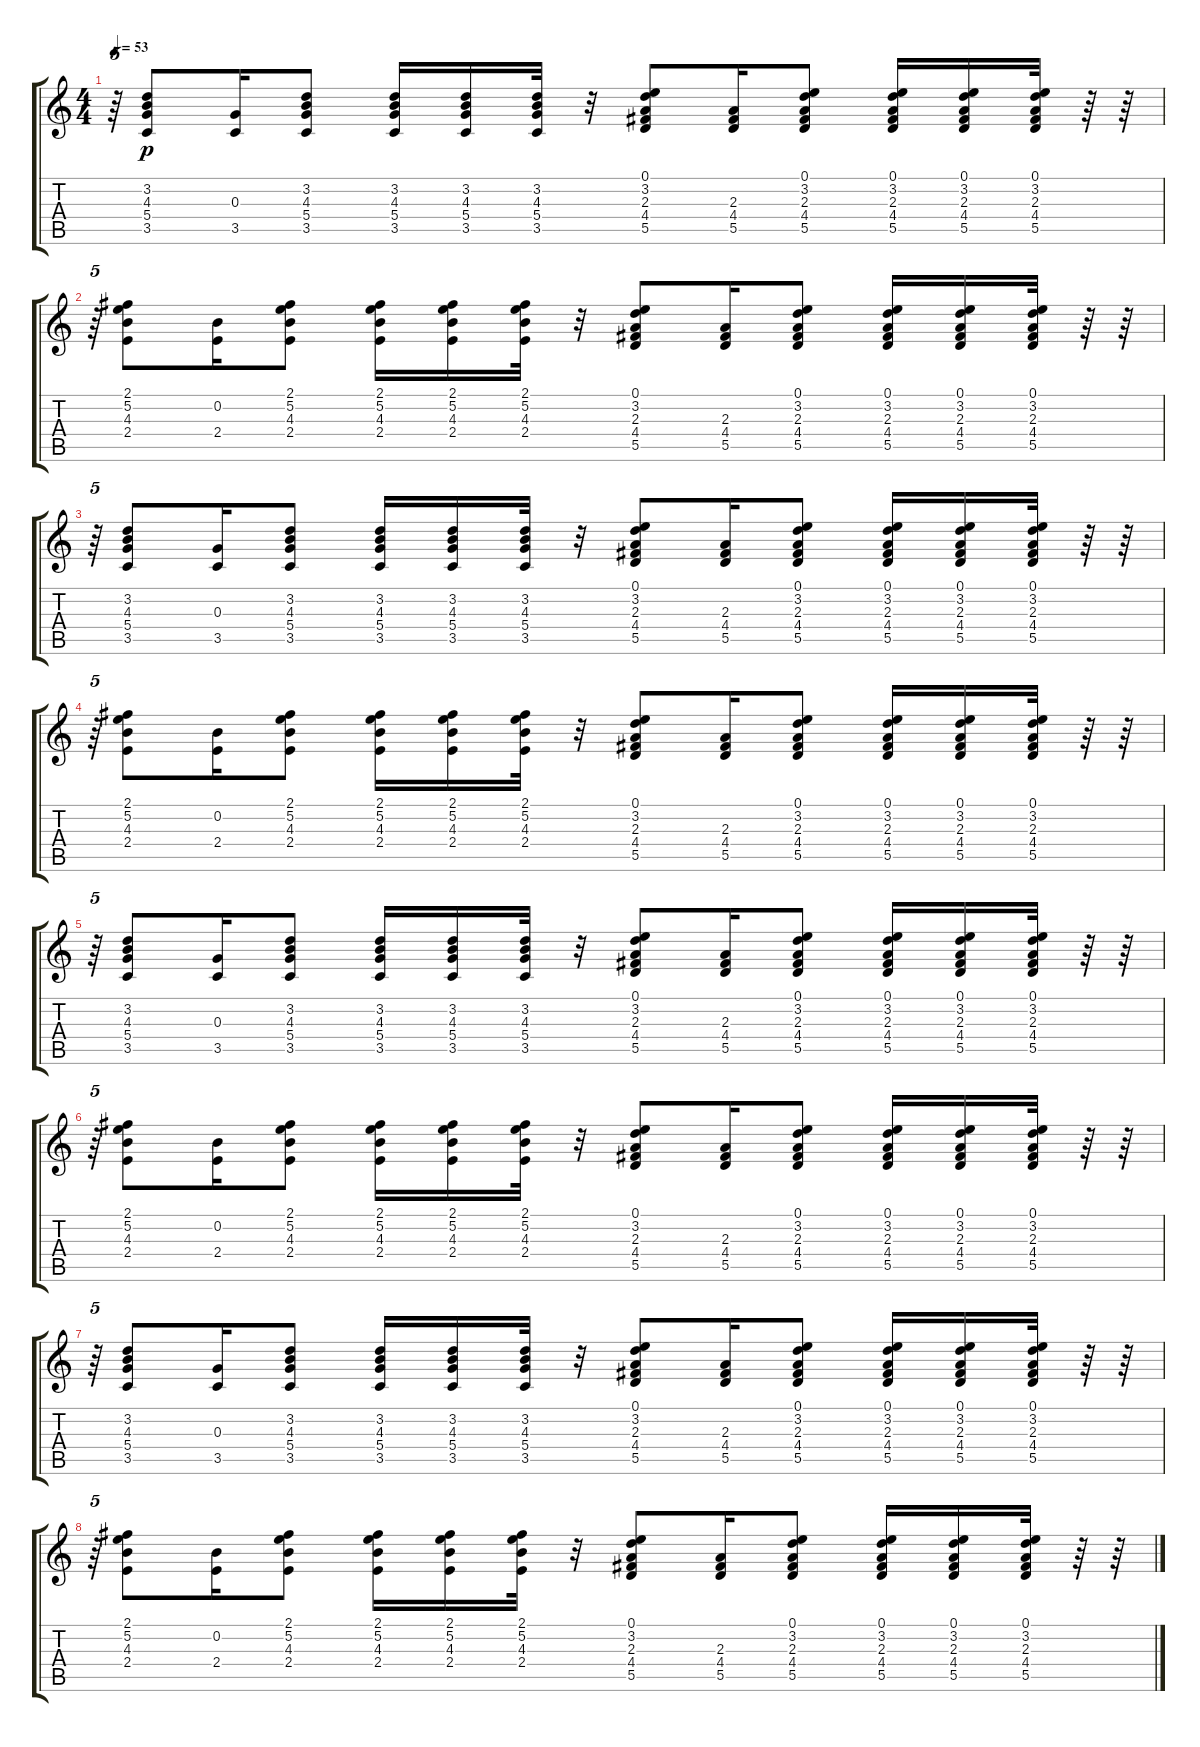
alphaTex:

\track "" {instrument acousticguitarsteel}
\staff {score tabs}
\tuning (E4 B3 G3 D3 A2 E2) {hide}
\ts (4 4)
\tempo 53
\clef g2
\ks c
r.64{tu (5 4) dy p} (3.2 4.3 5.4 3.5).8 (0.3 3.5).16 (3.2 4.3 5.4 3.5).8 (3.2 4.3 5.4 3.5).16 (3.2 4.3 5.4 3.5).16 (3.2 4.3 5.4 3.5).32 r.32 (0.1 3.2 2.3 4.4 5.5).8 (2.3 4.4 5.5).16 (0.1 3.2 2.3 4.4 5.5).8 (0.1 3.2 2.3 4.4 5.5).16 (0.1 3.2 2.3 4.4 5.5).16 (0.1 3.2 2.3 4.4 5.5).32 r.64 r.64 |
r.64{tu (5 4)} (2.1 5.2 4.3 2.4).8 (0.2 2.4).16 (2.1 5.2 4.3 2.4).8 (2.1 5.2 4.3 2.4).16 (2.1 5.2 4.3 2.4).16 (2.1 5.2 4.3 2.4).32 r.32 (0.1 3.2 2.3 4.4 5.5).8 (2.3 4.4 5.5).16 (0.1 3.2 2.3 4.4 5.5).8 (0.1 3.2 2.3 4.4 5.5).16 (0.1 3.2 2.3 4.4 5.5).16 (0.1 3.2 2.3 4.4 5.5).32 r.64 r.64 |
r.64{tu (5 4)} (3.2 4.3 5.4 3.5).8 (0.3 3.5).16 (3.2 4.3 5.4 3.5).8 (3.2 4.3 5.4 3.5).16 (3.2 4.3 5.4 3.5).16 (3.2 4.3 5.4 3.5).32 r.32 (0.1 3.2 2.3 4.4 5.5).8 (2.3 4.4 5.5).16 (0.1 3.2 2.3 4.4 5.5).8 (0.1 3.2 2.3 4.4 5.5).16 (0.1 3.2 2.3 4.4 5.5).16 (0.1 3.2 2.3 4.4 5.5).32 r.64 r.64 |
r.64{tu (5 4)} (2.1 5.2 4.3 2.4).8 (0.2 2.4).16 (2.1 5.2 4.3 2.4).8 (2.1 5.2 4.3 2.4).16 (2.1 5.2 4.3 2.4).16 (2.1 5.2 4.3 2.4).32 r.32 (0.1 3.2 2.3 4.4 5.5).8 (2.3 4.4 5.5).16 (0.1 3.2 2.3 4.4 5.5).8 (0.1 3.2 2.3 4.4 5.5).16 (0.1 3.2 2.3 4.4 5.5).16 (0.1 3.2 2.3 4.4 5.5).32 r.64 r.64 |
r.64{tu (5 4)} (3.2 4.3 5.4 3.5).8 (0.3 3.5).16 (3.2 4.3 5.4 3.5).8 (3.2 4.3 5.4 3.5).16 (3.2 4.3 5.4 3.5).16 (3.2 4.3 5.4 3.5).32 r.32 (0.1 3.2 2.3 4.4 5.5).8 (2.3 4.4 5.5).16 (0.1 3.2 2.3 4.4 5.5).8 (0.1 3.2 2.3 4.4 5.5).16 (0.1 3.2 2.3 4.4 5.5).16 (0.1 3.2 2.3 4.4 5.5).32 r.64 r.64 |
r.64{tu (5 4)} (2.1 5.2 4.3 2.4).8 (0.2 2.4).16 (2.1 5.2 4.3 2.4).8 (2.1 5.2 4.3 2.4).16 (2.1 5.2 4.3 2.4).16 (2.1 5.2 4.3 2.4).32 r.32 (0.1 3.2 2.3 4.4 5.5).8 (2.3 4.4 5.5).16 (0.1 3.2 2.3 4.4 5.5).8 (0.1 3.2 2.3 4.4 5.5).16 (0.1 3.2 2.3 4.4 5.5).16 (0.1 3.2 2.3 4.4 5.5).32 r.64 r.64 |
r.64{tu (5 4)} (3.2 4.3 5.4 3.5).8 (0.3 3.5).16 (3.2 4.3 5.4 3.5).8 (3.2 4.3 5.4 3.5).16 (3.2 4.3 5.4 3.5).16 (3.2 4.3 5.4 3.5).32 r.32 (0.1 3.2 2.3 4.4 5.5).8 (2.3 4.4 5.5).16 (0.1 3.2 2.3 4.4 5.5).8 (0.1 3.2 2.3 4.4 5.5).16 (0.1 3.2 2.3 4.4 5.5).16 (0.1 3.2 2.3 4.4 5.5).32 r.64 r.64 |
r.64{tu (5 4)} (2.1 5.2 4.3 2.4).8 (0.2 2.4).16 (2.1 5.2 4.3 2.4).8 (2.1 5.2 4.3 2.4).16 (2.1 5.2 4.3 2.4).16 (2.1 5.2 4.3 2.4).32 r.32 (0.1 3.2 2.3 4.4 5.5).8 (2.3 4.4 5.5).16 (0.1 3.2 2.3 4.4 5.5).8 (0.1 3.2 2.3 4.4 5.5).16 (0.1 3.2 2.3 4.4 5.5).16 (0.1 3.2 2.3 4.4 5.5).32 r.64 r.64
